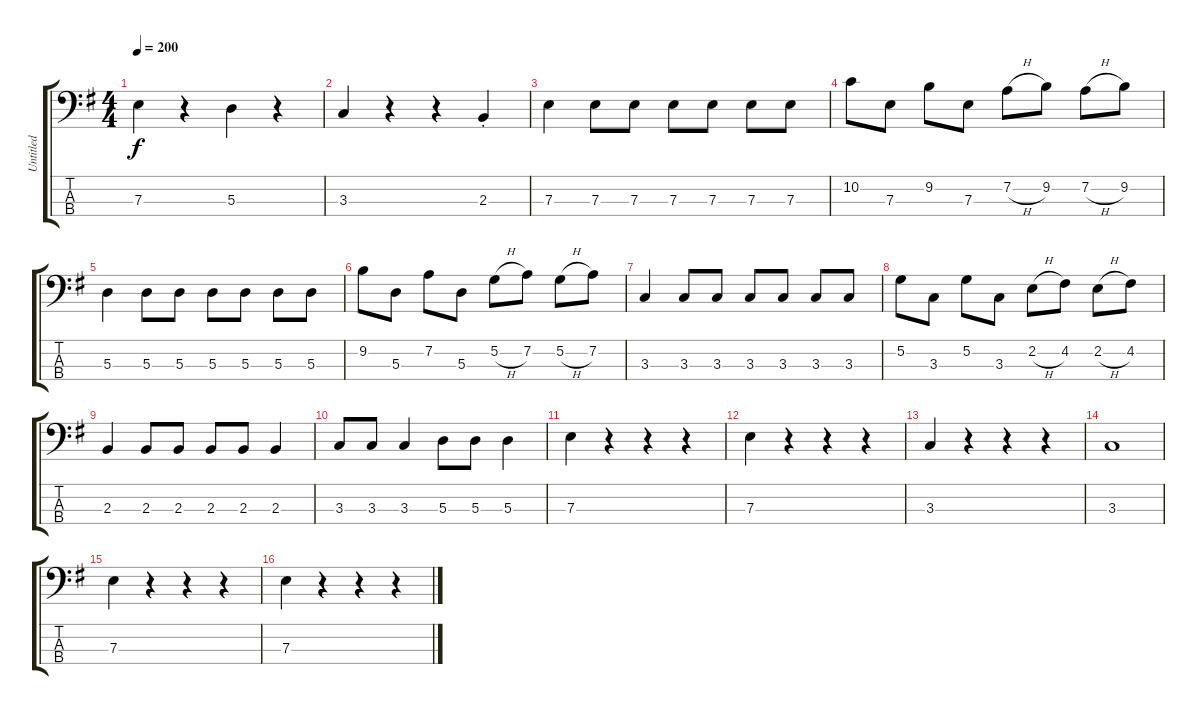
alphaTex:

\track ("Untitled" "Untitled") {instrument electricbassfinger}
\staff {score tabs}
\tuning (G2 D2 A1 E1) {hide}
\ts (4 4)
\tempo 200
\clef f4
\ks g
7.3.4{dy f} r.4 5.3.4 r.4 |
3.3.4 r.4 r.4 2.3{st}.4 |
7.3.4 7.3.8 7.3.8 7.3.8 7.3.8 7.3.8 7.3.8 |
10.2.8 7.3.8 9.2.8 7.3.8 7.2{h}.8 9.2.8 7.2{h}.8 9.2.8 |
5.3.4 5.3.8 5.3.8 5.3.8 5.3.8 5.3.8 5.3.8 |
9.2.8 5.3.8 7.2.8 5.3.8 5.2{h}.8 7.2.8 5.2{h}.8 7.2.8 |
3.3.4 3.3.8 3.3.8 3.3.8 3.3.8 3.3.8 3.3.8 |
5.2.8 3.3.8 5.2.8 3.3.8 2.2{h}.8 4.2.8 2.2{h}.8 4.2.8 |
2.3.4 2.3.8 2.3.8 2.3.8 2.3.8 2.3.4 |
3.3.8 3.3.8 3.3.4 5.3.8 5.3.8 5.3.4 |
7.3.4 r.4 r.4 r.4 |
7.3.4 r.4 r.4 r.4 |
3.3.4 r.4 r.4 r.4 |
3.3.1 |
7.3.4 r.4 r.4 r.4 |
7.3.4 r.4 r.4 r.4
